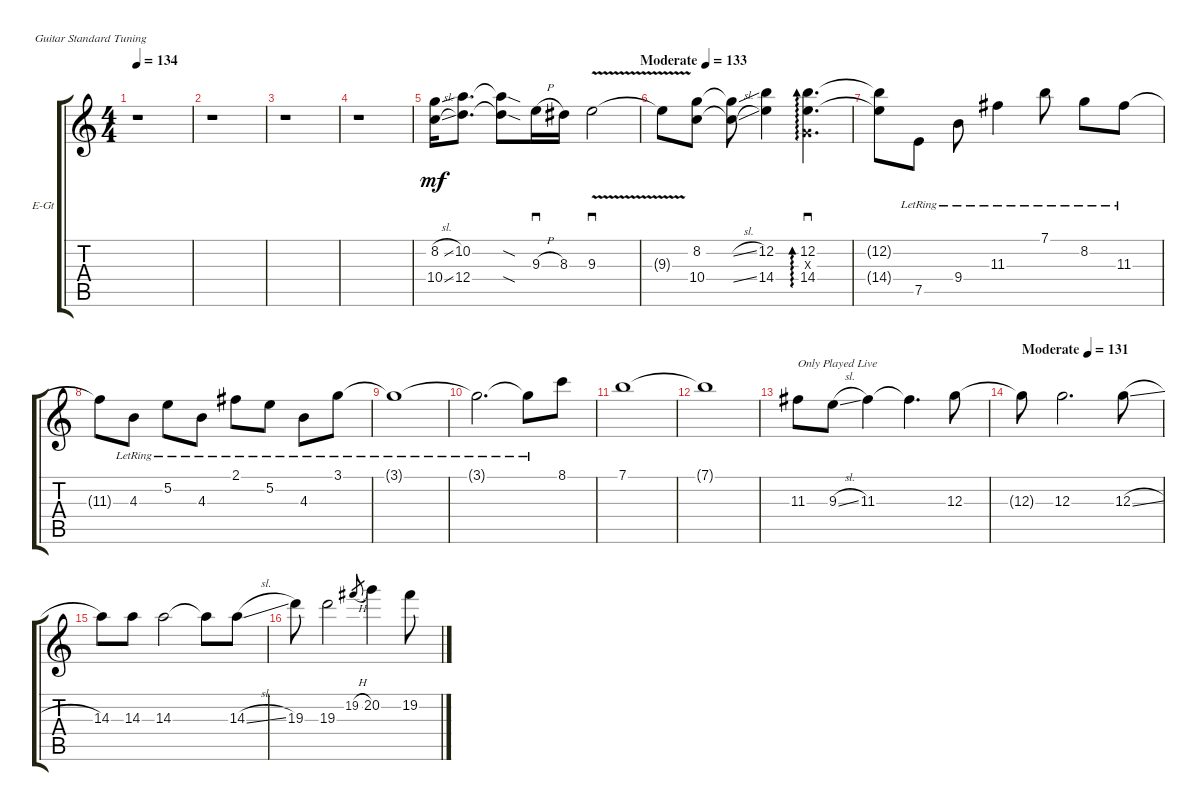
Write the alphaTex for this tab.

\bracketExtendMode groupsimilarinstruments
\firstSystemTrackNameOrientation horizontal
\otherSystemsTrackNameOrientation horizontal
\track ("Gtr. IV - Jason Jobel (Clean Tone)" "E-Gt") {instrument electricguitarjazz}
\staff {score tabs}
\tuning (E4 B3 G3 D3 A2 E2)
\ts (4 4)
\tempo 134
\clef g2
\ks c
r.1{dy mf} |
r.1 |
r.1 |
r.1 |
\tempo (133 "Moderate" 1)
(8.2{sl} 10.4{sl}).16 (10.2 12.4).8{d} (10.2{sod t} 12.4{sod t}).8 9.3{h}.16{sd} 8.3.16 9.3{v}.2{sd} |
9.3{t}.8 (8.2 10.4).8 (8.2{sl t} 10.4{sl t}).8 (12.2 14.4).4 (12.2 0.3{x} 14.4).4{d sd ad 60} |
(12.2{t} 14.4{t}).8 7.5{lr}.8 9.4{lr}.8 11.3{lr}.4 7.1{lr}.8 8.2{lr}.8 11.3{lr}.8 |
11.3{t}.8 4.3{lr}.8 5.2{lr}.8 4.3{lr}.8 2.1{lr}.8 5.2{lr}.8 4.3{lr}.8 3.1{lr}.8 |
3.1{lr t}.1 |
3.1{lr t}.2{d} 3.1{lr t}.8 8.1.8 |
7.1.1 |
7.1{t}.1 |
11.3.8{txt "Only Played Live"} 9.3{sl}.8 11.3.4 11.3{t}.4{d} 12.3.8 |
\tempo (131 "Moderate")
12.3{t}.8 12.3.2{d} 12.3{sl}.8 |
14.3.8 14.3.8 14.3.2 14.3{t}.8 14.3{sl}.8 |
19.3.8 19.3.2 19.2{h}.8{gr} 20.2.4 19.2.8
